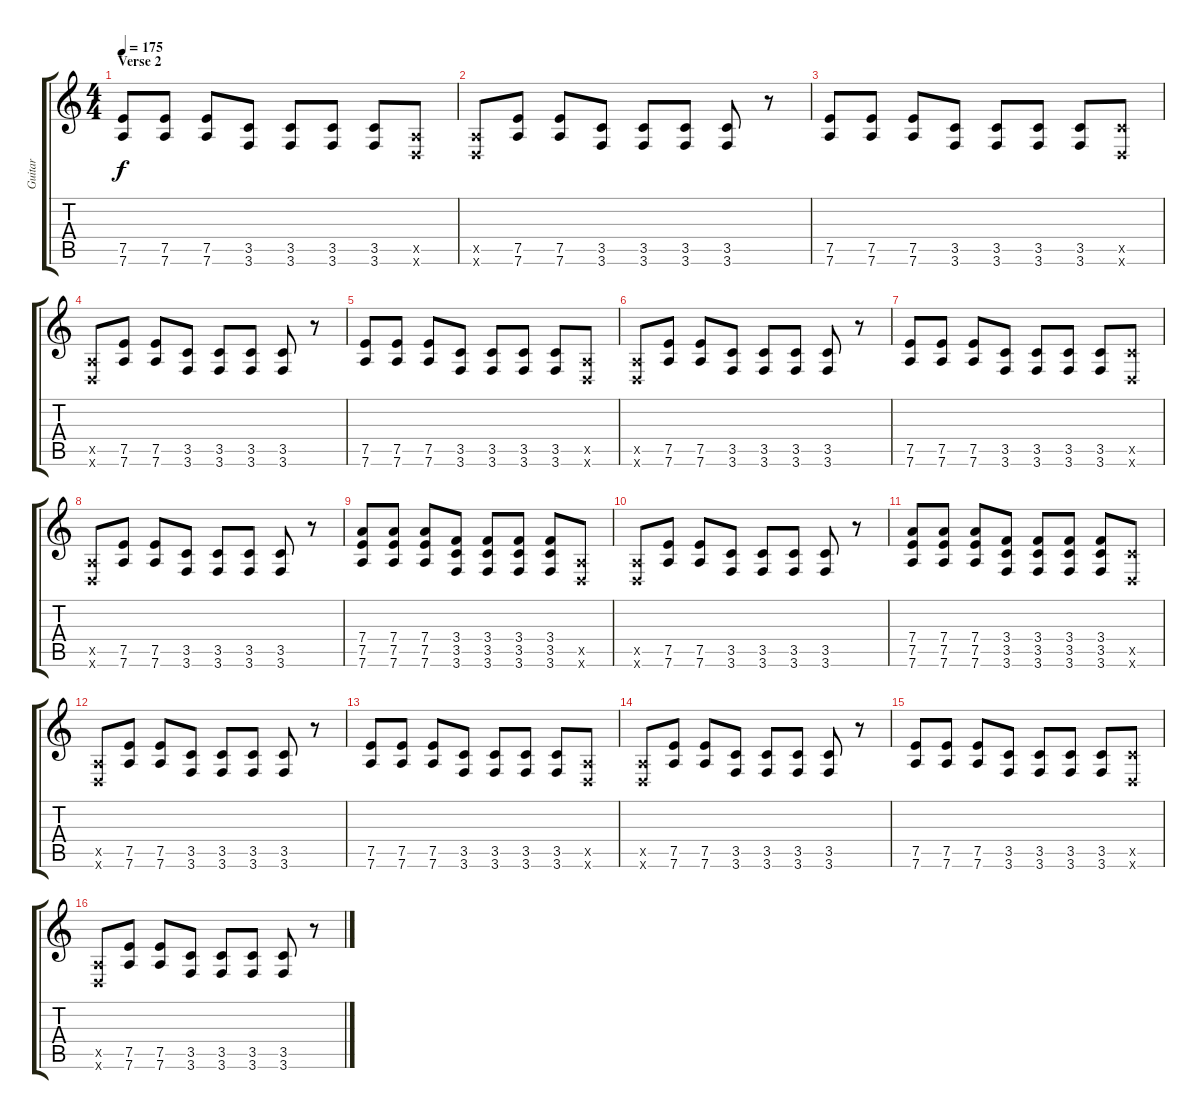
\track ("Guitar" "Guitar") {instrument overdrivenguitar}
\staff {score tabs}
\tuning (E4 B3 G3 D3 A2 D2) {hide}
\ts (4 4)
\section ("" "Verse 2")
\tempo 175
\clef g2
\ks c
(7.5 7.6).8{dy f} (7.5 7.6).8 (7.5 7.6).8 (3.5 3.6).8 (3.5 3.6).8 (3.5 3.6).8 (3.5 3.6).8 (0.5{x} 0.6{x}).8 |
(0.5{x} 0.6{x}).8 (7.5 7.6).8 (7.5 7.6).8 (3.5 3.6).8 (3.5 3.6).8 (3.5 3.6).8 (3.5 3.6).8 r.8 |
(7.5 7.6).8 (7.5 7.6).8 (7.5 7.6).8 (3.5 3.6).8 (3.5 3.6).8 (3.5 3.6).8 (3.5 3.6).8 (3.5{x} 0.6{x}).8 |
(0.5{x} 0.6{x}).8 (7.5 7.6).8 (7.5 7.6).8 (3.5 3.6).8 (3.5 3.6).8 (3.5 3.6).8 (3.5 3.6).8 r.8 |
(7.5 7.6).8 (7.5 7.6).8 (7.5 7.6).8 (3.5 3.6).8 (3.5 3.6).8 (3.5 3.6).8 (3.5 3.6).8 (0.5{x} 0.6{x}).8 |
(0.5{x} 0.6{x}).8 (7.5 7.6).8 (7.5 7.6).8 (3.5 3.6).8 (3.5 3.6).8 (3.5 3.6).8 (3.5 3.6).8 r.8 |
(7.5 7.6).8 (7.5 7.6).8 (7.5 7.6).8 (3.5 3.6).8 (3.5 3.6).8 (3.5 3.6).8 (3.5 3.6).8 (3.5{x} 0.6{x}).8 |
(0.5{x} 0.6{x}).8 (7.5 7.6).8 (7.5 7.6).8 (3.5 3.6).8 (3.5 3.6).8 (3.5 3.6).8 (3.5 3.6).8 r.8 |
(7.4 7.5 7.6).8{volume 16} (7.4 7.5 7.6).8 (7.4 7.5 7.6).8 (3.4 3.5 3.6).8 (3.4 3.5 3.6).8 (3.4 3.5 3.6).8 (3.4 3.5 3.6).8 (0.5{x} 0.6{x}).8 |
(0.5{x} 0.6{x}).8{volume 11} (7.5 7.6).8 (7.5 7.6).8 (3.5 3.6).8 (3.5 3.6).8 (3.5 3.6).8 (3.5 3.6).8 r.8 |
(7.4 7.5 7.6).8{volume 16} (7.4 7.5 7.6).8 (7.4 7.5 7.6).8 (3.4 3.5 3.6).8 (3.4 3.5 3.6).8 (3.4 3.5 3.6).8 (3.4 3.5 3.6).8 (3.5{x} 0.6{x}).8 |
(0.5{x} 0.6{x}).8{volume 11} (7.5 7.6).8 (7.5 7.6).8 (3.5 3.6).8 (3.5 3.6).8 (3.5 3.6).8 (3.5 3.6).8 r.8 |
(7.5 7.6).8 (7.5 7.6).8 (7.5 7.6).8 (3.5 3.6).8 (3.5 3.6).8 (3.5 3.6).8 (3.5 3.6).8 (0.5{x} 0.6{x}).8 |
(0.5{x} 0.6{x}).8 (7.5 7.6).8 (7.5 7.6).8 (3.5 3.6).8 (3.5 3.6).8 (3.5 3.6).8 (3.5 3.6).8 r.8 |
(7.5 7.6).8 (7.5 7.6).8 (7.5 7.6).8 (3.5 3.6).8 (3.5 3.6).8 (3.5 3.6).8 (3.5 3.6).8 (3.5{x} 0.6{x}).8 |
(0.5{x} 0.6{x}).8 (7.5 7.6).8 (7.5 7.6).8 (3.5 3.6).8 (3.5 3.6).8 (3.5 3.6).8 (3.5 3.6).8 r.8
